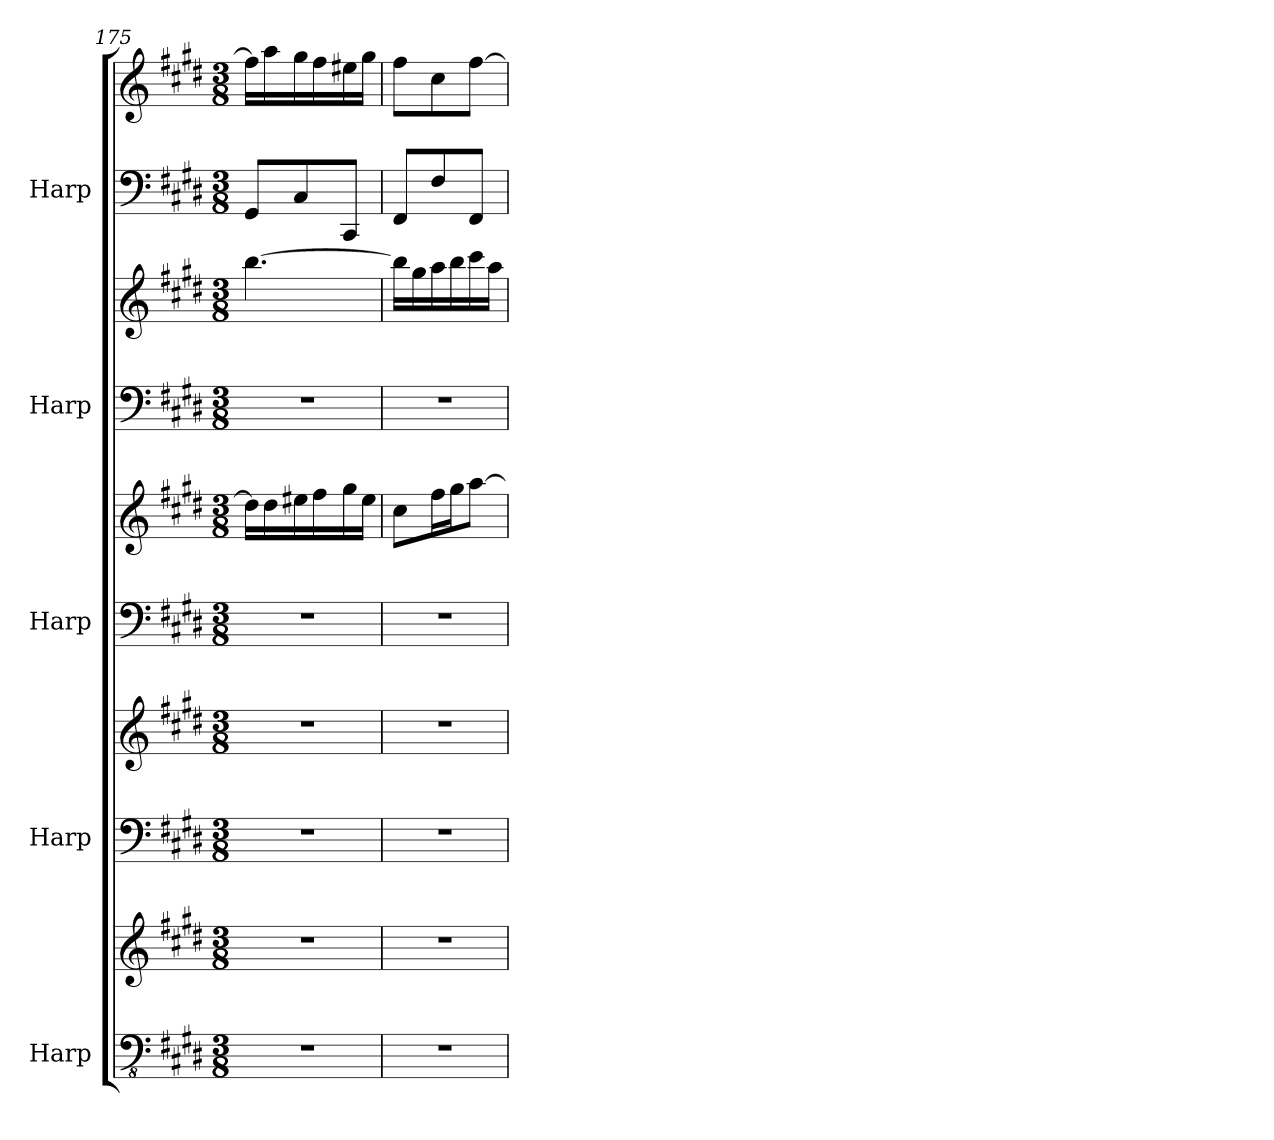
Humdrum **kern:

**kern	**kern	**kern	**kern	**kern	**kern	**kern	**kern	**kern	**kern
*part5	*part5	*part4	*part4	*part3	*part3	*part2	*part2	*part1	*part1
*staff10	*staff9	*staff8	*staff7	*staff6	*staff5	*staff4	*staff3	*staff2	*staff1
*I"Harp	*	*I"Harp	*	*I"Harp	*	*I"Harp	*	*I"Harp	*
*I'Hp	*	*I'Hp	*	*I'Hp	*	*I'Hp	*	*I'Hp	*
*clefFv4	*clefG2	*clefF4	*clefG2	*clefF4	*clefG2	*clefF4	*clefG2	*clefF4	*clefG2
*k[f#c#g#d#]	*k[f#c#g#d#]	*k[f#c#g#d#]	*k[f#c#g#d#]	*k[f#c#g#d#]	*k[f#c#g#d#]	*k[f#c#g#d#]	*k[f#c#g#d#]	*k[f#c#g#d#]	*k[f#c#g#d#]
*M3/8	*M3/8	*M3/8	*M3/8	*M3/8	*M3/8	*M3/8	*M3/8	*M3/8	*M3/8
=175	=175	=175	=175	=175	=175	=175	=175	=175	=175
4.r	4.r	4.r	4.r	4.r	16dd#\LL]	4.r	[4.bb\	8GG#/L	16ff#\LL]
.	.	.	.	.	16dd#\	.	.	.	16aa\
.	.	.	.	.	16ee#X\	.	.	8C#/	16gg#\
.	.	.	.	.	16ff#\	.	.	.	16ff#\
.	.	.	.	.	16gg#\	.	.	8CC#/J	16ee#X\
.	.	.	.	.	16ee#\JJ	.	.	.	16gg#\JJ
=176	=176	=176	=176	=176	=176	=176	=176	=176	=176
4.r	4.r	4.r	4.r	4.r	8cc#\L	4.r	16bb\LL]	8FF#/L	8ff#\L
.	.	.	.	.	.	.	16gg#\	.	.
.	.	.	.	.	16ff#\L	.	16aa\	8F#/	8cc#\
.	.	.	.	.	16gg#\J	.	16bb\	.	.
.	.	.	.	.	[8aa\J	.	16ccc#\	8FF#/J	[8ff#\J
.	.	.	.	.	.	.	16aa\JJ	.	.
=	=	=	=	=	=	=	=	=	=
*-	*-	*-	*-	*-	*-	*-	*-	*-	*-
